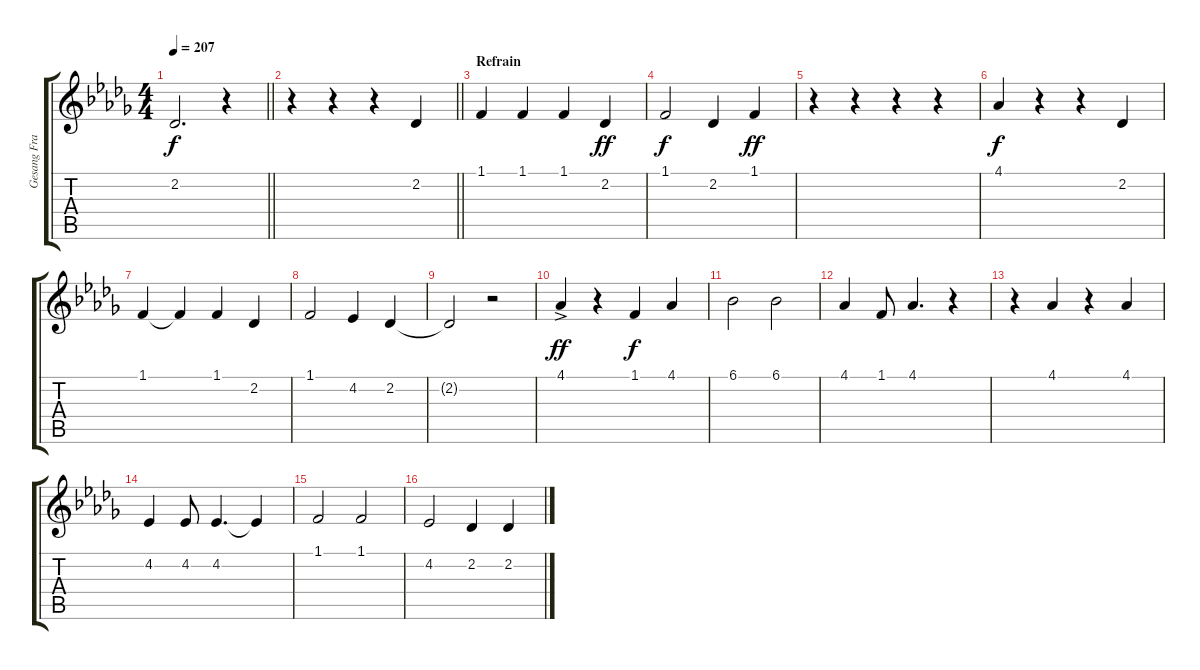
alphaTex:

\track ("Gesang Frau " "Gesang Fra") {instrument vibraphone}
\staff {score tabs}
\tuning (E4 B3 G3 D3 A2 E2) {hide}
\ts (4 4)
\tempo 207
\clef g2
\barLineRight lightlight
\ks bbminor
2.2{t}.2{d dy f} r.4 |
\barLineRight lightlight
r.4 r.4 r.4 2.2.4 |
\section ("" "Refrain")
1.1.4 1.1.4 1.1.4 2.2.4{dy ff} |
1.1.2{dy f} 2.2.4 1.1.4{dy ff} |
r.4 r.4 r.4 r.4 |
4.1.4{dy f} r.4 r.4 2.2.4 |
1.1.4 1.1{t}.4 1.1.4 2.2.4 |
1.1.2 4.2.4 2.2.4 |
2.2{t}.2 r.2 |
4.1{ac}.4{dy ff} r.4 1.1.4{dy f} 4.1.4 |
6.1.2 6.1.2 |
4.1.4 1.1.8 4.1.4{d} r.4 |
r.4 4.1.4 r.4 4.1.4 |
4.2.4 4.2.8 4.2.4{d} 4.2{t}.4 |
1.1.2 1.1.2 |
4.2.2 2.2.4 2.2.4
